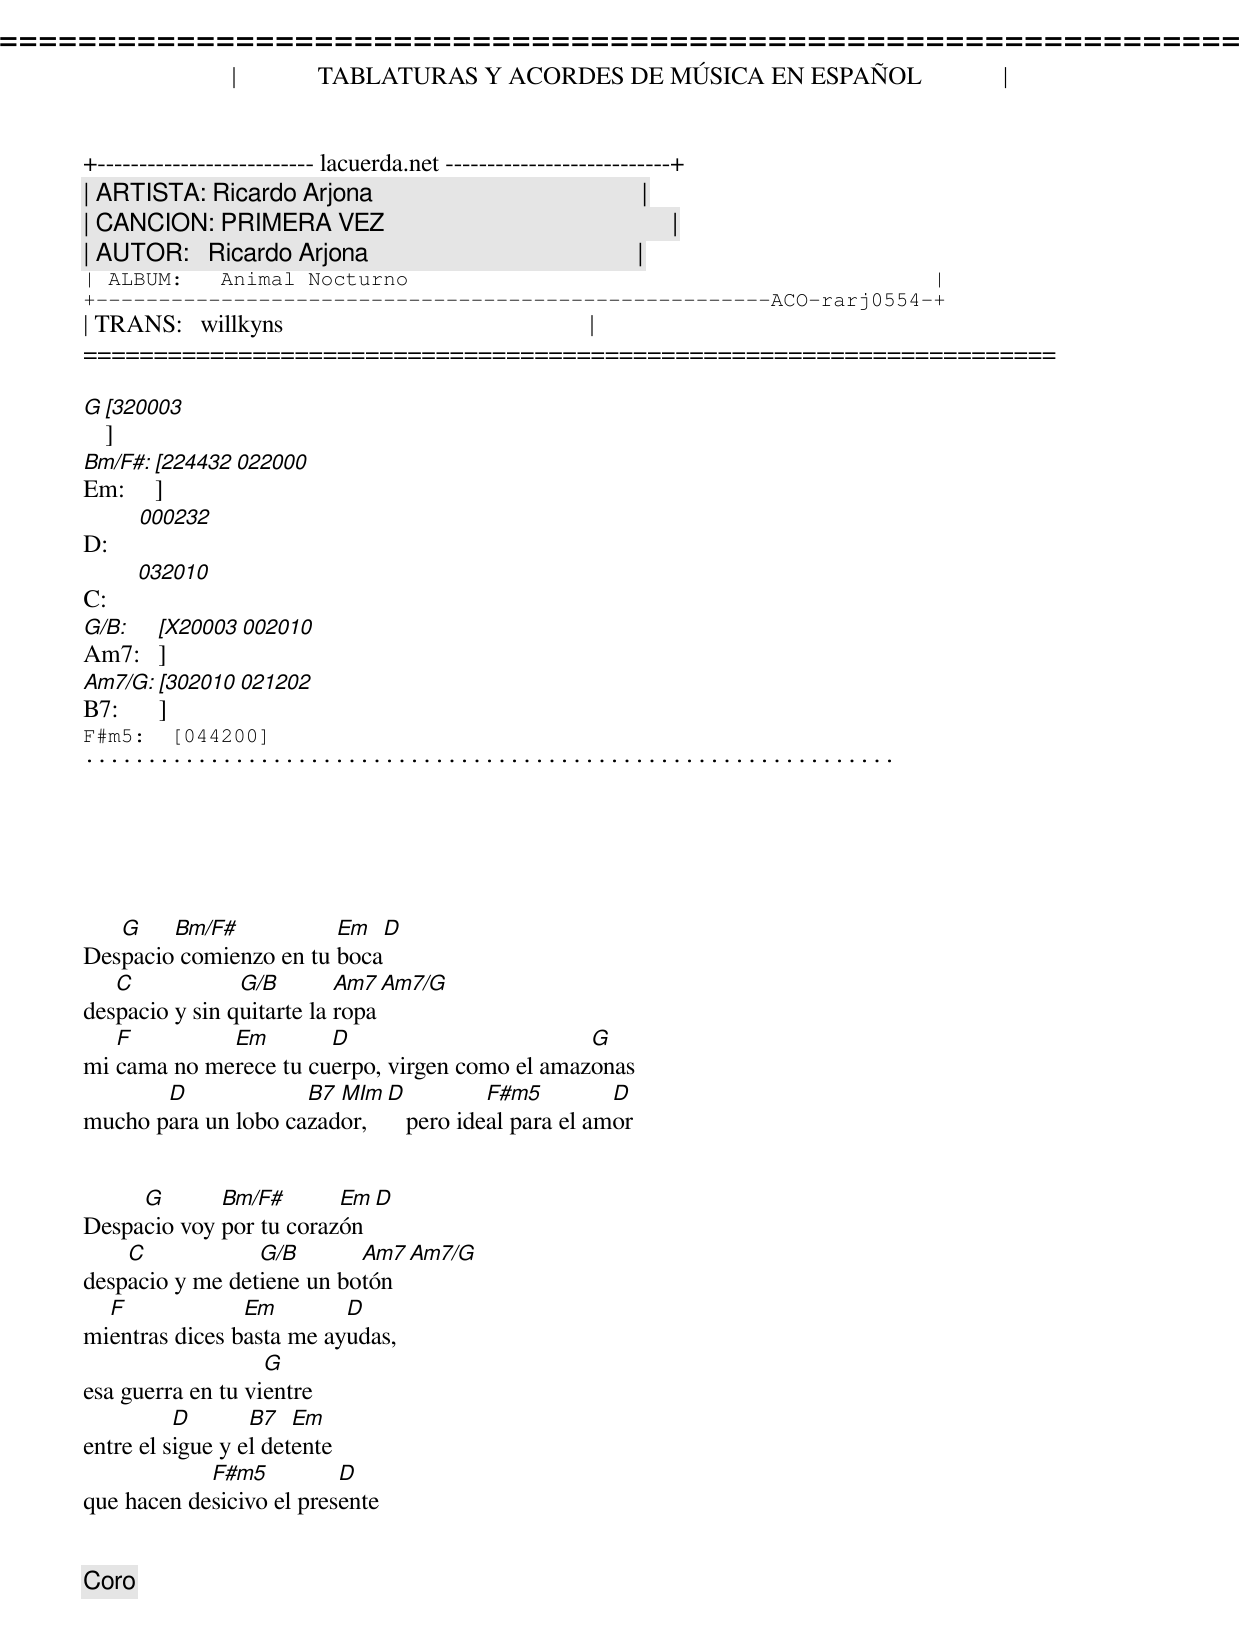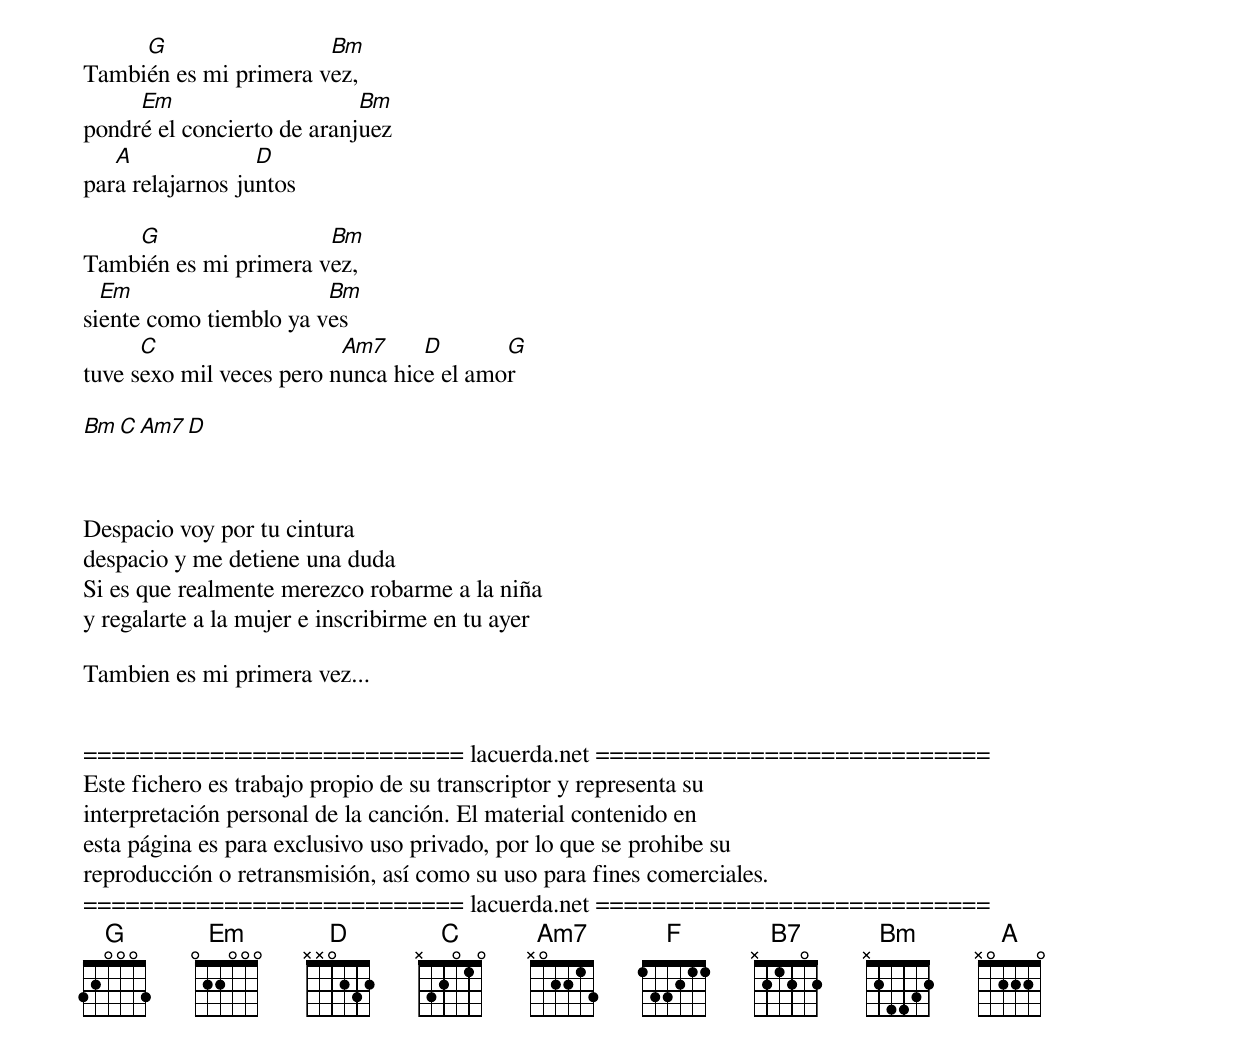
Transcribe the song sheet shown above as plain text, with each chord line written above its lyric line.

=====================================================================
|             TABLATURAS Y ACORDES DE MÚSICA EN ESPAÑOL             |
+-------------------------- lacuerda.net ---------------------------+
| ARTISTA: Ricardo Arjona                                           |
| CANCION: PRIMERA VEZ                                              |
| AUTOR:   Ricardo Arjona                                           |
| ALBUM:   Animal Nocturno                                          |
+------------------------------------------------------ACO-rarj0554-+
| TRANS:   willkyns                                                 |
=====================================================================

G      [320003]
Bm/F#: [224432]
Em:    [022000]
D:     [000232]
C:     [032010]
G/B:   [X20003]
Am7:   [002010]
Am7/G: [302010]
B7:    [021202]
F#m5:  [044200]
.................................................................






   G    Bm/F#           Em   D
Despacio comienzo en tu boca
   C            G/B        Am7  Am7/G
despacio y sin quitarte la ropa
   F         Em        D                        G
mi cama no merece tu cuerpo, virgen como el amazonas
       D             B7 MIm D          F#m5         D
mucho para un lobo cazador,    pero ideal para el amor


     G       Bm/F#       Em D
Despacio voy por tu corazón
    C            G/B       Am7  Am7/G
despacio y me detiene un botón
  F             Em        D
mientras dices basta me ayudas,
                   G
esa guerra en tu vientre
          D       B7   Em
entre el sigue y el detente
            F#m5          D
que hacen desicivo el presente


[Coro]

     G                 Bm
También es mi primera vez,
     Em                     Bm
pondré el concierto de aranjuez
   A              D
para relajarnos juntos

    G                  Bm
También es mi primera vez,
  Em                    Bm
siente como tiemblo ya ves
      C                   Am7     D       G
tuve sexo mil veces pero nunca hice el amor

Bm C Am7  D



Despacio voy por tu cintura
despacio y me detiene una duda
Si es que realmente merezco robarme a la niña
y regalarte a la mujer e inscribirme en tu ayer

Tambien es mi primera vez...


=========================== lacuerda.net ============================
Este fichero es trabajo propio de su transcriptor y representa su
interpretación personal de la canción. El material contenido en
esta página es para exclusivo uso privado, por lo que se prohibe su
reproducción o retransmisión, así como su uso para fines comerciales.
=========================== lacuerda.net ============================
